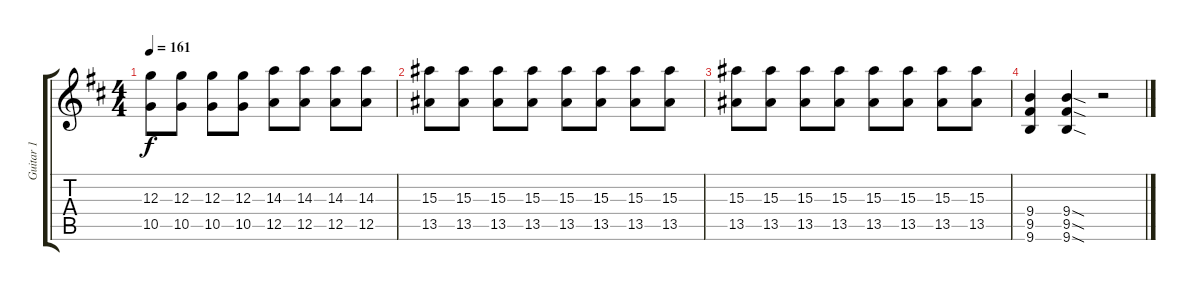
\track ("Guitar 1" "Guitar 1") {instrument acousticguitarsteel}
\staff {score tabs}
\tuning (E4 B3 G3 D3 A2 D2) {hide}
\ts (4 4)
\tempo 161
\clef g2
\ks d
(12.3 10.5).8{dy f} (12.3 10.5).8 (12.3 10.5).8 (12.3 10.5).8 (14.3 12.5).8 (14.3 12.5).8 (14.3 12.5).8 (14.3 12.5).8 |
(15.3 13.5).8 (15.3 13.5).8 (15.3 13.5).8 (15.3 13.5).8 (15.3 13.5).8 (15.3 13.5).8 (15.3 13.5).8 (15.3 13.5).8 |
(15.3 13.5).8 (15.3 13.5).8 (15.3 13.5).8 (15.3 13.5).8 (15.3 13.5).8 (15.3 13.5).8 (15.3 13.5).8 (15.3 13.5).8 |
(9.4 9.5 9.6).4 (9.4{sod} 9.5{sod} 9.6{sod}).4 r.2
